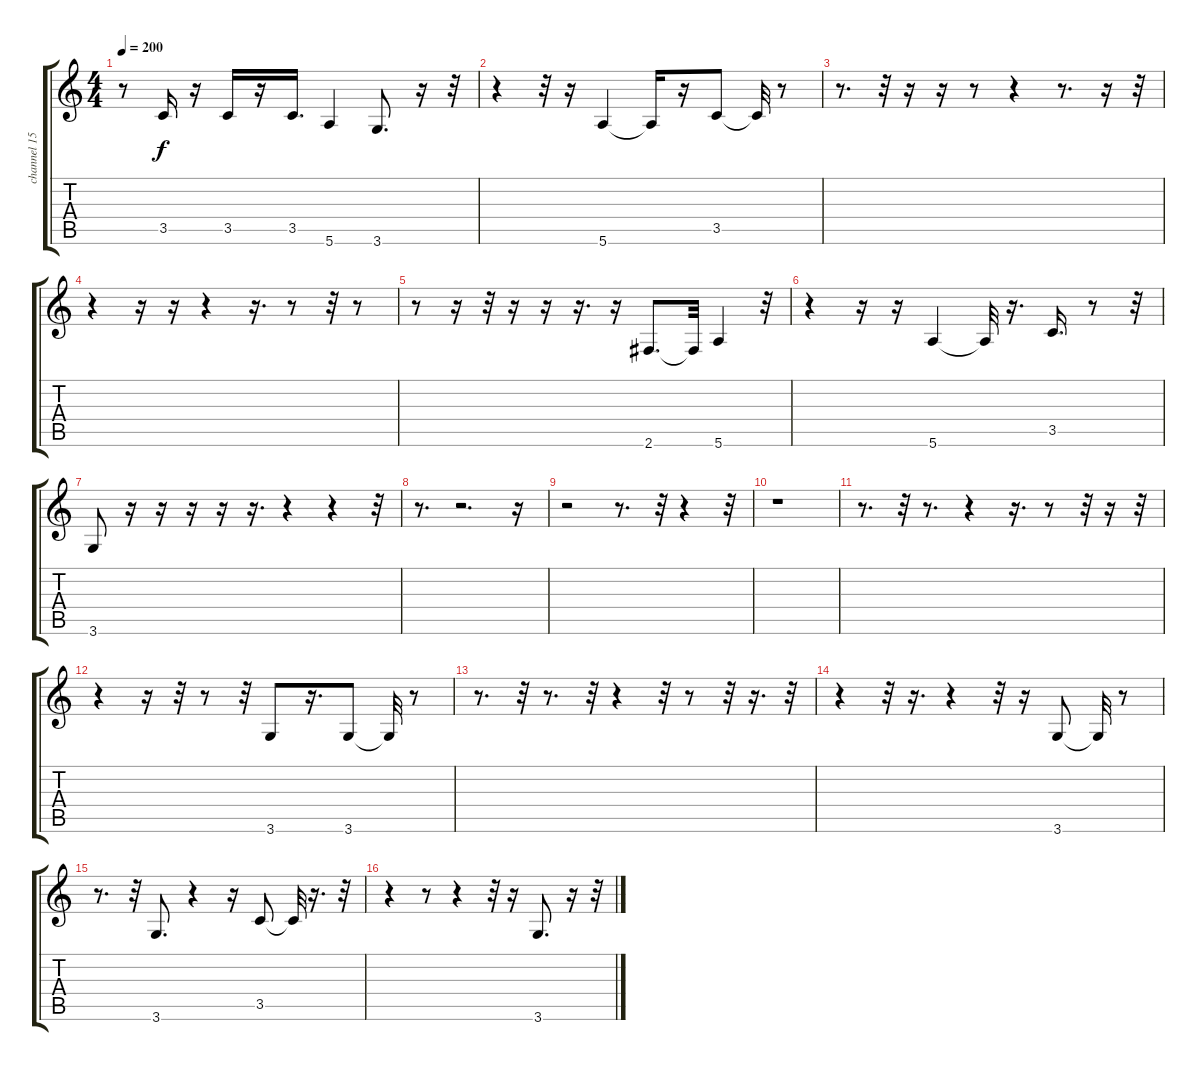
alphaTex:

\track ("channel 15          " "channel 15") {instrument fretlessbass}
\staff {score tabs}
\tuning (E4 B3 G3 D3 A2 E2) {hide}
\ts (4 4)
\tempo 200
\clef g2
\ks c
r.8{dy f} 3.5.16 r.16 3.5.16 r.16 3.5.16{d} 5.6.4 3.6.8{d} r.16 r.32 |
r.4 r.32 r.16 5.6.4 5.6{t}.16 r.16 3.5.8 3.5{t}.32 r.8 |
r.8{d} r.32 r.16 r.16 r.8 r.4 r.8{d} r.16 r.32 |
r.4 r.16 r.16 r.4 r.16{d} r.8 r.32 r.8 |
r.8 r.16 r.32 r.16 r.16 r.16{d} r.16 2.6.8{d} 2.6{t}.32 5.6.4 r.32 |
r.4 r.16 r.16 5.6.4 5.6{t}.32 r.16{d} 3.5.16{d} r.8 r.32 |
3.6.8 r.16 r.16 r.16 r.16 r.16{d} r.4 r.4 r.32 |
r.8{d} r.2{d} r.16 |
r.2 r.8{d} r.32 r.4 r.32 |
r.1 |
r.8{d} r.32 r.8{d} r.4 r.16{d} r.8 r.32 r.16 r.32 |
r.4 r.16 r.32 r.8 r.32 3.6.8 r.16{d} 3.6.8 3.6{t}.32 r.8 |
r.8{d} r.32 r.8{d} r.32 r.4 r.32 r.8 r.32 r.16{d} r.32 |
r.4 r.32 r.16{d} r.4 r.32 r.16 3.6.8 3.6{t}.32 r.8 |
r.8{d} r.32 3.6.8{d} r.4 r.16 3.5.8 3.5{t}.32 r.16{d} r.32 |
r.4 r.8 r.4 r.32 r.16 3.6.8{d} r.16 r.32
